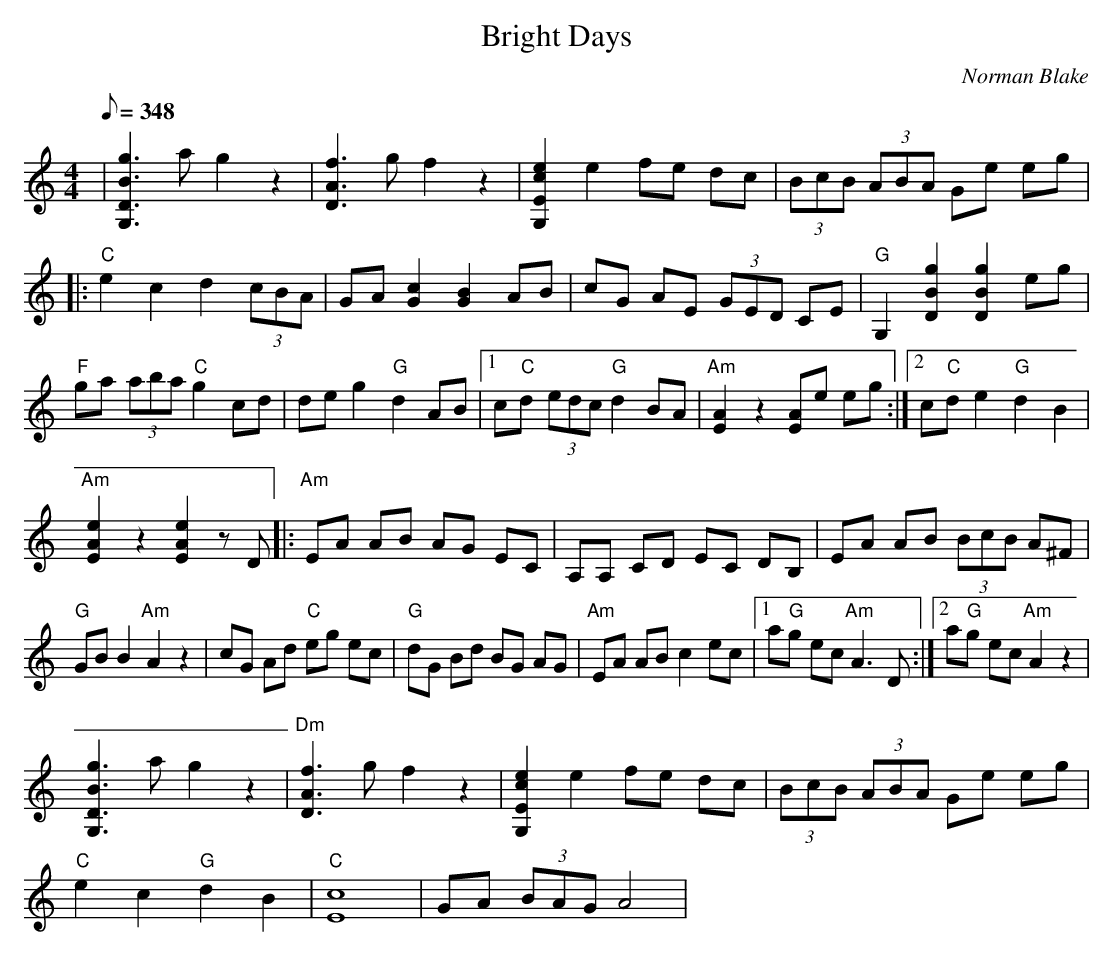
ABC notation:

X:1
T:Bright Days
C:Norman Blake
L:1/8
Q:348
M:4/4
K:C
| [g3B3D3G,3]a g2 z2 | [f3A3D3]g f2 z2 | [e2c2E2G,2] e2 fe dc | (3BcB (3ABA Ge eg |
|: "C"e2 c2 d2 (3cBA | GA [c2G2] [B2G2] AB | cG AE (3GED CE | "G"G,2 [g2B2D2] [g2B2D2] eg |
 "F"ga (3aba "C"g2 cd | de g2 "G"d2 AB |1 c"C"d (3edc "G"d2 BA | "Am"[A2E2] z2 [AE]e eg :|2 c"C"d e2 "G"d2 B2 |
 "Am"[e2A2E2] z2 [e2A2E2] zD |: "Am"EA AB AG EC | A,A, CD EC DB, | EA AB (3BcB A^F |
 "G"GB B2 "Am"A2 z2 | cG Ad "C"eg ec | "G"dG Bd BG AG | "Am"EA AB c2 ec |1 a"G"g ec "Am"A3D :|2 a"G"g ec "Am"A2 z2 |
 [g3B3D3G,3]a g2 z2 | "Dm"[f3A3D3]g f2 z2 | [e2c2E2G,2] e2 fe dc | (3BcB (3ABA Ge eg |
 "C"e2 c2 "G"d2 B2 | "C"[c8E8] | GA (3BAG A4 |
